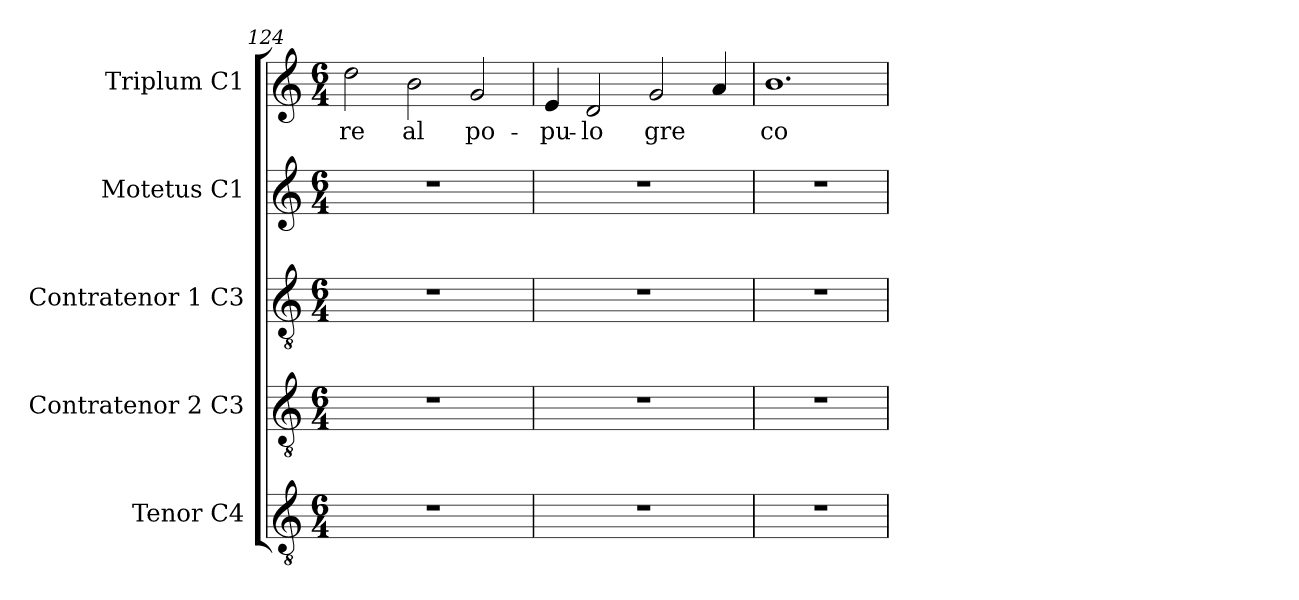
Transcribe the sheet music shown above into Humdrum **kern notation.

**kern	**kern	**kern	**kern	**kern	**text
*part5	*part4	*part3	*part2	*part1	*part1
*staff5	*staff4	*staff3	*staff2	*staff1	*staff1
*I"Tenor  C4	*I"Contratenor 2  C3	*I"Contratenor 1  C3	*I"Motetus  C1	*I"Triplum  C1	*
*I'T	*I'Ct2	*I'Ct1	*I'Mot	*I'Tr	*
*clefGv2	*clefGv2	*clefGv2	*clefG2	*clefG2	*
*k[]	*k[]	*k[]	*k[]	*k[]	*
*C:	*C:	*C:	*C:	*C:	*
*M6/4	*M6/4	*M6/4	*M6/4	*M6/4	*
=124	=124	=124	=124	=124	=124
!	!	!	!	!	!LO:LY:b:cj
1.r	1.r	1.r	1.r	2dd\	-re
!	!	!	!	!	!LO:LY:b:cj
.	.	.	.	2b\	al
!	!	!	!	!	!LO:LY:b:cj
.	.	.	.	2g/	po-
=125	=125	=125	=125	=125	=125
!	!	!	!	!	!LO:LY:b:cj
1.r	1.r	1.r	1.r	4e/	-pu-
!	!	!	!	!	!LO:LY:b:cj
.	.	.	.	2d/	-lo
!	!	!	!	!	!LO:LY:b:cj
.	.	.	.	2g/	gre-
!	!	!	!	!	!LO:LY:b:cj
.	.	.	.	4a/	--
=126	=126	=126	=126	=126	=126
!	!	!	!	!	!LO:LY:b:cj
1.r	1.r	1.r	1.r	1.b	-co
=	=	=	=	=	=
*-	*-	*-	*-	*-	*-
